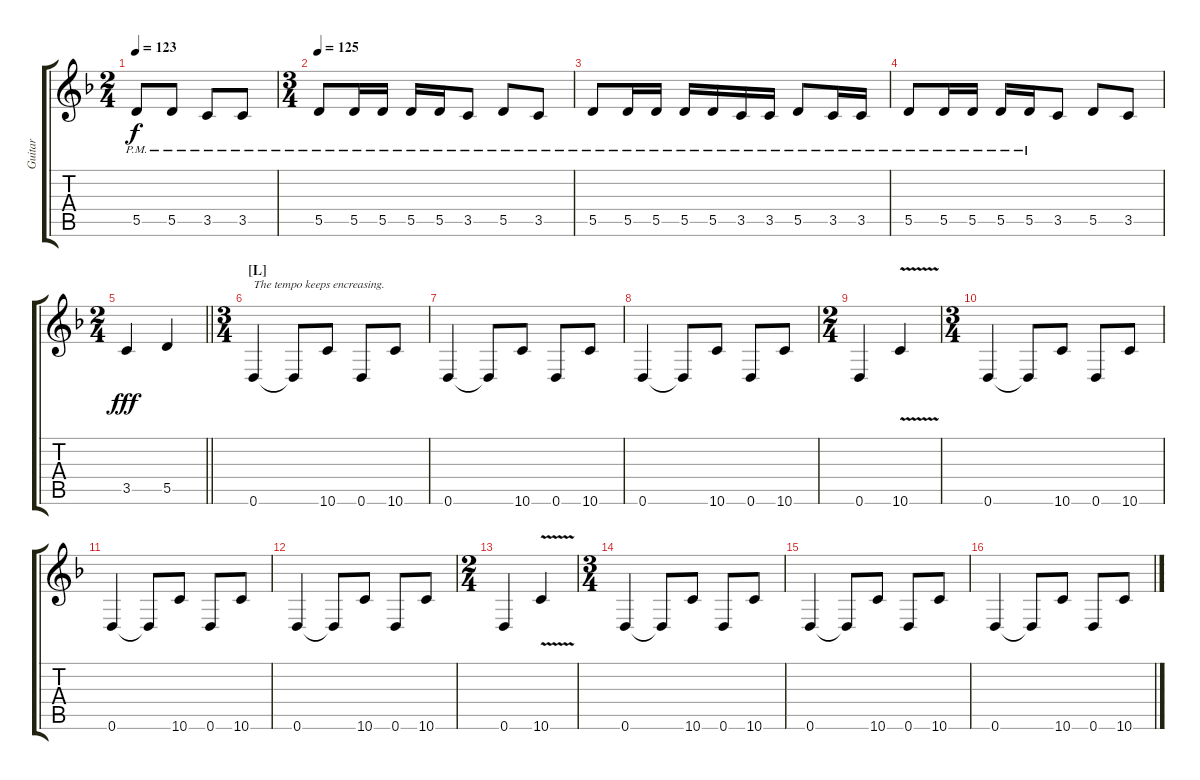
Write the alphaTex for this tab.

\track ("Guitar" "Guitar") {instrument electricguitarclean}
\staff {score tabs}
\tuning (E4 B3 G3 D3 A2 D2) {hide}
\ts (2 4)
\tempo 123
\clef g2
\ks dminor
5.5{pm}.8{dy f instrument overdrivenguitar} 5.5{pm}.8 3.5{pm}.8 3.5{pm}.8 |
\ts (3 4)
\tempo 125
5.5{pm}.8{instrument distortionguitar} 5.5{pm}.16 5.5{pm}.16 5.5{pm}.16 5.5{pm}.16 3.5{pm}.8 5.5{pm}.8 3.5{pm}.8 |
5.5{pm}.8 5.5{pm}.16 5.5{pm}.16 5.5{pm}.16 5.5{pm}.16 3.5{pm}.16 3.5{pm}.16 5.5{pm}.8 3.5{pm}.16 3.5{pm}.16 |
5.5{pm}.8 5.5{pm}.16 5.5{pm}.16 5.5{pm}.16 5.5{pm}.16 3.5.8 5.5.8 3.5.8 |
\ts (2 4)
\barLineRight lightlight
3.5.4{dy fff} 5.5.4 |
\ts (3 4)
\section ("" "[L]")
0.6.4{txt "The tempo keeps encreasing." balance 8} 0.6{t}.8 10.6.8 0.6.8 10.6.8 |
0.6.4 0.6{t}.8 10.6.8 0.6.8 10.6.8 |
0.6.4 0.6{t}.8 10.6.8 0.6.8 10.6.8 |
\ts (2 4)
0.6.4 10.6{v}.4 |
\ts (3 4)
0.6.4 0.6{t}.8 10.6.8 0.6.8 10.6.8 |
0.6.4 0.6{t}.8 10.6.8 0.6.8 10.6.8 |
0.6.4 0.6{t}.8 10.6.8 0.6.8 10.6.8 |
\ts (2 4)
0.6.4 10.6{v}.4 |
\ts (3 4)
0.6.4 0.6{t}.8 10.6.8 0.6.8 10.6.8 |
0.6.4 0.6{t}.8 10.6.8 0.6.8 10.6.8 |
0.6.4 0.6{t}.8 10.6.8 0.6.8 10.6.8
